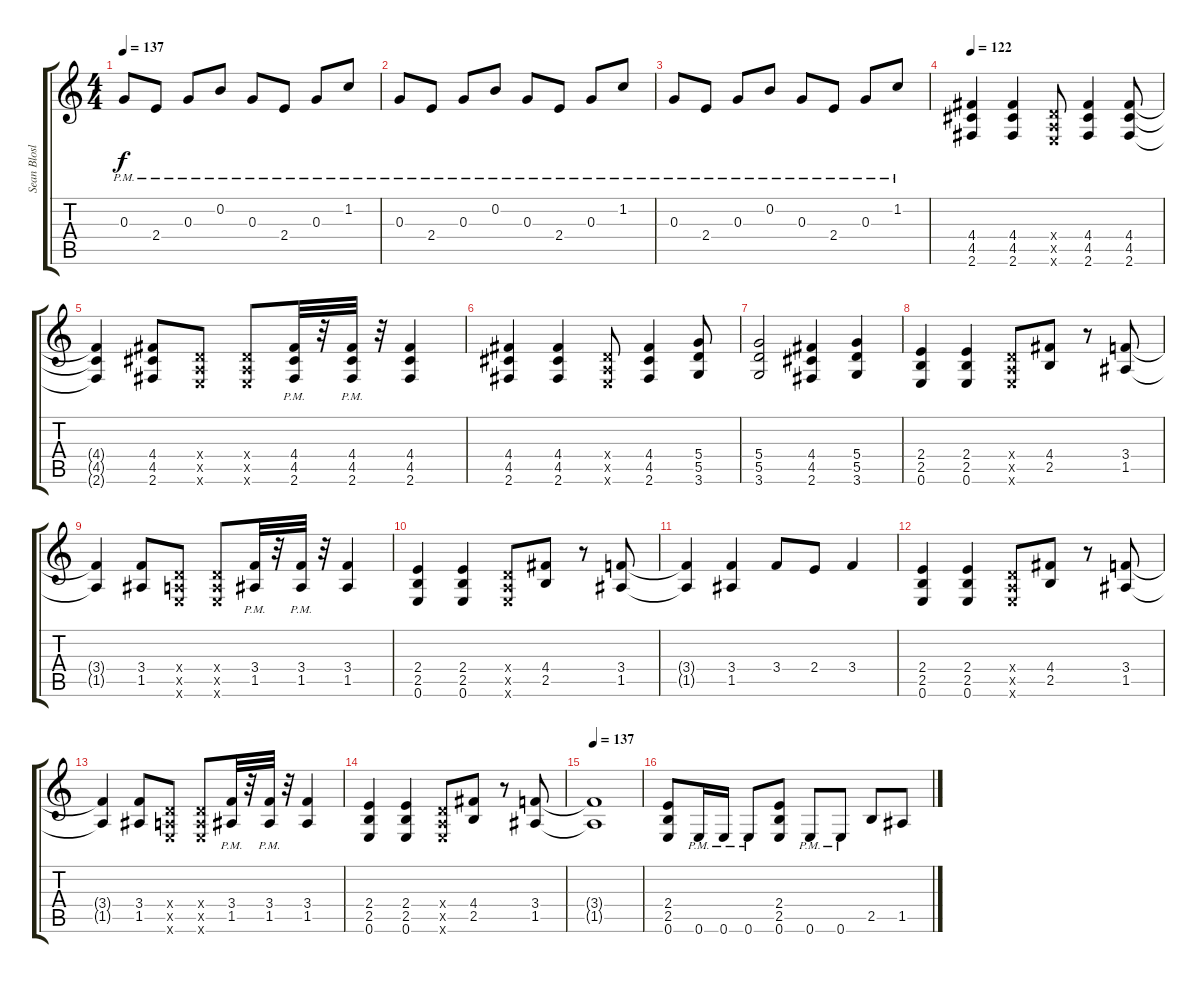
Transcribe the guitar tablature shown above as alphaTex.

\track ("Sean Blosl" "Sean Blosl") {instrument distortionguitar}
\staff {score tabs}
\tuning (E4 B3 G3 D3 A2 E2) {hide}
\ts (4 4)
\tempo 137
\clef g2
\ks c
0.3{pm}.8{dy f} 2.4{pm}.8 0.3{pm}.8 0.2{pm}.8 0.3{pm}.8 2.4{pm}.8 0.3{pm}.8 1.2{pm}.8 |
0.3{pm}.8 2.4{pm}.8 0.3{pm}.8 0.2{pm}.8 0.3{pm}.8 2.4{pm}.8 0.3{pm}.8 1.2{pm}.8 |
0.3{pm}.8 2.4{pm}.8 0.3{pm}.8 0.2{pm}.8 0.3{pm}.8 2.4{pm}.8 0.3{pm}.8 1.2{pm}.8 |
\tempo 122
(4.4 4.5 2.6).4 (4.4 4.5 2.6).4 (0.4{x} 0.5{x} 0.6{x}).8 (4.4 4.5 2.6).4 (4.4 4.5 2.6).8 |
(4.4{t} 4.5{t} 2.6{t}).4 (4.4 4.5 2.6).8 (0.4{x} 0.5{x} 0.6{x}).8 (0.4{x} 0.5{x} 0.6{x}).8 (4.4{pm} 4.5{pm} 2.6{pm}).32 r.32 (4.4{pm} 4.5{pm} 2.6{pm}).32 r.32 (4.4 4.5 2.6).4 |
(4.4 4.5 2.6).4 (4.4 4.5 2.6).4 (0.4{x} 0.5{x} 0.6{x}).8 (4.4 4.5 2.6).4 (5.4 5.5 3.6).8 |
(5.4 5.5 3.6).2 (4.4 4.5 2.6).4 (5.4 5.5 3.6).4 |
(2.4 2.5 0.6).4 (2.4 2.5 0.6).4 (0.4{x} 0.5{x} 0.6{x}).8 (4.4 2.5).8 r.8 (3.4 1.5).8 |
(3.4{t} 1.5{t}).4 (3.4 1.5).8 (0.4{x} 0.5{x} 0.6{x}).8 (0.4{x} 0.5{x} 0.6{x}).8 (3.4{pm} 1.5{pm}).32 r.32 (3.4{pm} 1.5{pm}).32 r.32 (3.4 1.5).4 |
(2.4 2.5 0.6).4 (2.4 2.5 0.6).4 (0.4{x} 0.5{x} 0.6{x}).8 (4.4 2.5).8 r.8 (3.4 1.5).8 |
(3.4{t} 1.5{t}).4 (3.4 1.5).4 3.4.8 2.4.8 3.4.4 |
(2.4 2.5 0.6).4 (2.4 2.5 0.6).4 (0.4{x} 0.5{x} 0.6{x}).8 (4.4 2.5).8 r.8 (3.4 1.5).8 |
(3.4{t} 1.5{t}).4 (3.4 1.5).8 (0.4{x} 0.5{x} 0.6{x}).8 (0.4{x} 0.5{x} 0.6{x}).8 (3.4{pm} 1.5{pm}).32 r.32 (3.4{pm} 1.5{pm}).32 r.32 (3.4 1.5).4 |
(2.4 2.5 0.6).4 (2.4 2.5 0.6).4 (0.4{x} 0.5{x} 0.6{x}).8 (4.4 2.5).8 r.8 (3.4 1.5).8 |
\tempo 137
(3.4{t} 1.5{t}).1 |
(2.4 2.5 0.6).8 0.6{pm}.16 0.6{pm}.16 0.6{pm}.8 (2.4 2.5 0.6).8 0.6{pm}.8 0.6{pm}.8 2.5.8 1.5.8
